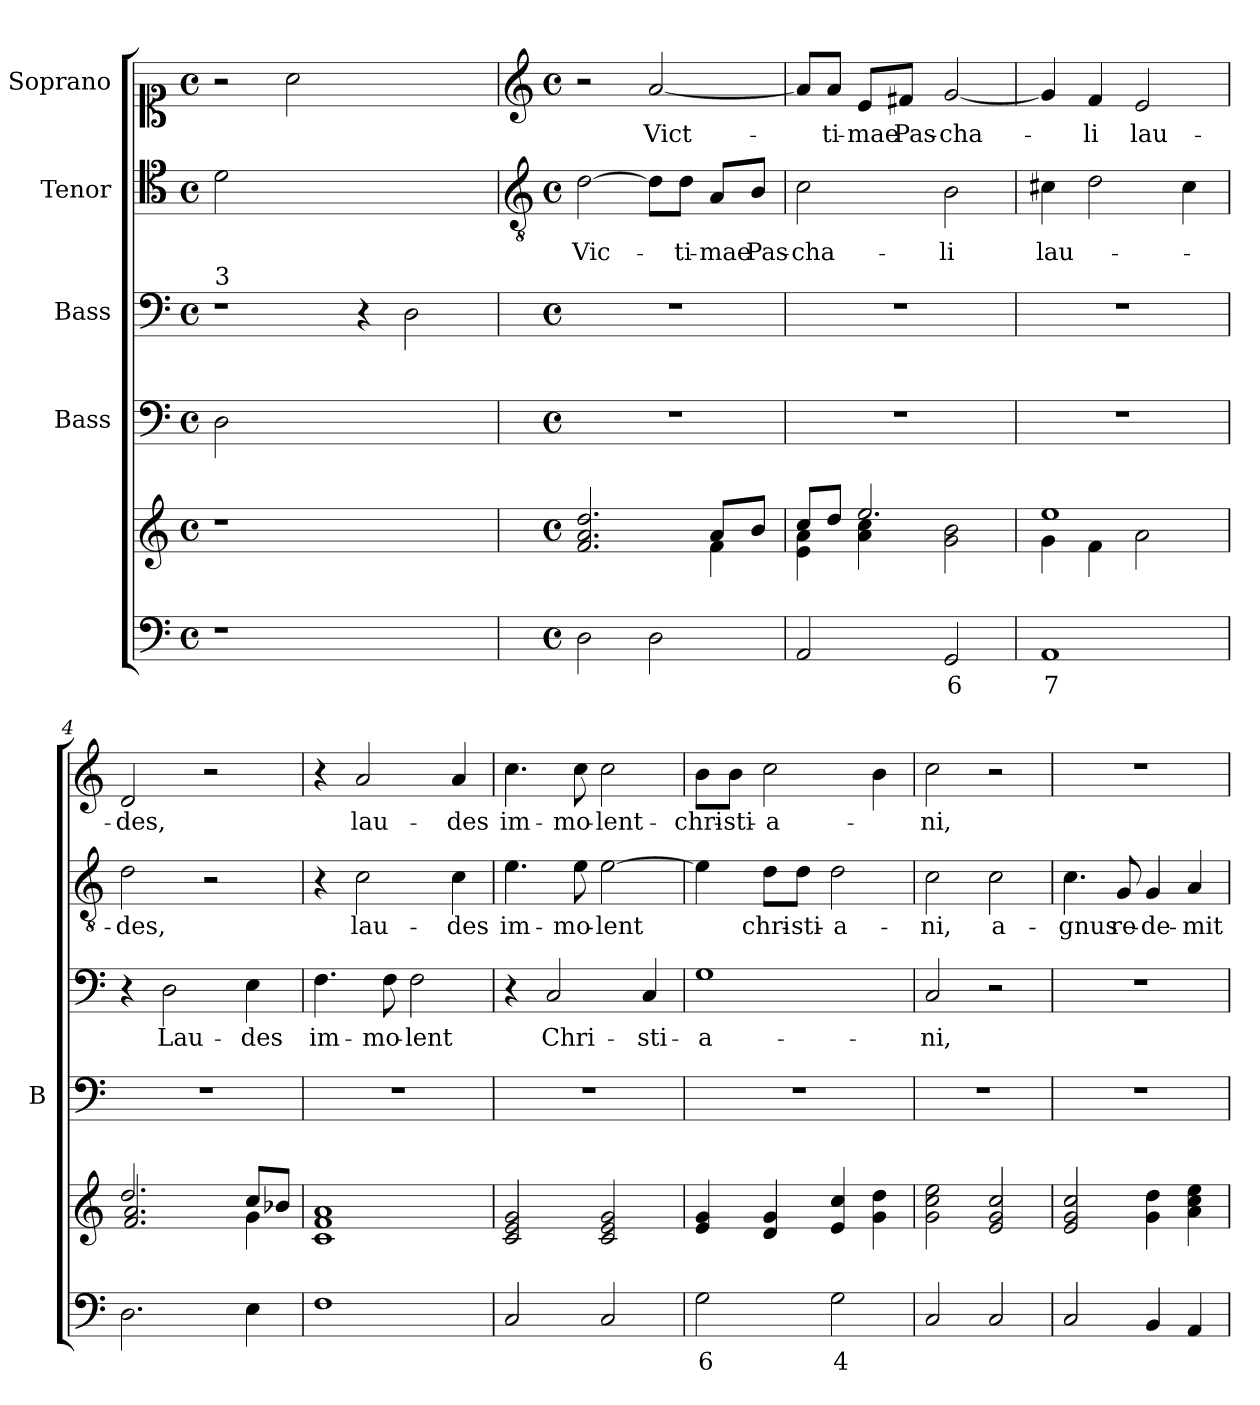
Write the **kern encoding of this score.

**kern	**text	**kern	**kern	**kern	**text	**kern	**text	**kern	**text
*part5	*part5	*part5	*part4	*part3	*part3	*part2	*part2	*part1	*part1
*staff6	*staff6	*staff5	*staff4	*staff3	*staff3	*staff2	*staff2	*staff1	*staff1
*	*	*	*I"Bass	*I"Bass	*	*I"Tenor	*	*I"Soprano	*
*	*	*	*I'B	*	*	*	*	*	*
*clefF4	*	*clefG2	*clefF4	*clefF4	*	*clefC4	*	*clefC1	*
*k[]	*	*k[]	*k[]	*k[]	*	*k[]	*	*k[]	*
*C:	*	*C:	*C:	*C:	*	*C:	*	*C:	*
*M4/4	*	*M4/4	*M4/4	*M4/4	*	*M4/4	*	*M4/4	*
*met(c)	*	*met(c)	*met(c)	*met(c)	*	*met(c)	*	*met(c)	*
=	=	=	=	=	=	=	=	=	=
!	!	!	!	!LO:TX:a:t=3	!	!	!	!	!
1r	.	1r	2D\	1r	.	2d\	.	2r	.
.	.	.	1ryy	.	.	1ryy	.	2a\	.
2.ryy	.	2.ryy	.	4r	.	.	.	2.ryy	.
.	.	.	.	2D\	.	.	.	.	.
.	.	.	4ryy	.	.	4ryy	.	.	.
!!LO:LB:g=z
=1	=1	=1	=1	=1	=1	=1	=1	=1	=1
*	*	*	*	*	*	*clefGv2	*	*clefG2	*
*M4/4	*	*M4/4	*M4/4	*M4/4	*	*M4/4	*	*M4/4	*
*met(c)	*	*met(c)	*met(c)	*met(c)	*	*met(c)	*	*met(c)	*
*^	*	*^	*	*	*	*	*	*	*
2D\	2ryy	.	2.f/ 2.a/ 2.dd/	2.ryy	1r	1r	.	[2d\	Vic-	2r	.
2D\	4D\yy	.	.	.	.	.	.	8d\L]	.	[2a/	Vict-
.	.	.	.	.	.	.	.	8d\J	-ti-	.	.
.	8D\Lyy	5	8a/L	4f\	.	.	.	8A/L	-mae	.	.
.	8D\Jyy	6	8b/J	.	.	.	.	8B/J	Pas-	.	.
=2	=2	=2	=2	=2	=2	=2	=2	=2	=2	=2	=2
2AA/	4AA/yy	.	8cc/L	4e\ 4a\	1r	1r	.	2c\	-cha-	8a/L]	.
.	.	.	8dd/J	.	.	.	.	.	.	8a/J	-ti-
.	4AA/yy	5	2.ee/	4a\ 4cc\	.	.	.	.	.	8e/L	-mae
.	.	.	.	.	.	.	.	.	.	8f#X/J	Pas-
2GG/	2ryy	6	.	2g\ 2b\	.	.	.	2B\	-li	[2g/	-cha-
=3	=3	=3	=3	=3	=3	=3	=3	=3	=3	=3	=3
1AA	4AA/yy	7	1ee	4g\	1r	1r	.	4c#X\	lau-	4g/]	.
.	4AA/yy	6	.	4f\	.	.	.	2d\	.	4f/	-li
.	2AA/yy	5	.	2a\	.	.	.	.	.	2e/	lau-
.	.	.	.	.	.	.	.	4c#\	.	.	.
*v	*v	*	*	*	*	*	*	*	*	*	*
=4	=4	=4	=4	=4	=4	=4	=4	=4	=4	=4
2.D\	.	2.dd/	2.f/ 2.a/	1r	4r	.	2d\	-des,	2d/	-des,
.	.	.	.	.	2D\	Lau-	.	.	.	.
.	.	.	.	.	.	.	2r	.	2r	.
4E\	.	8cc/L	4g\	.	4E\	-des	.	.	.	.
.	.	8b-X/J	.	.	.	.	.	.	.	.
!!LO:LB:g=z
=5	=5	=5	=5	=5	=5	=5	=5	=5	=5	=5
1F	.	1a	1c 1f	1r	4.F\	im-	4r	.	4r	.
.	.	.	.	.	.	.	2c\	lau-	2a/	lau-
.	.	.	.	.	8F\	-mo-	.	.	.	.
.	.	.	.	.	2F\	-lent	.	.	.	.
.	.	.	.	.	.	.	4c\	-des	4a/	-des
*	*	*v	*v	*	*	*	*	*	*	*
=6	=6	=6	=6	=6	=6	=6	=6	=6	=6
2C/	.	2c/ 2e/ 2g/	1r	4r	.	4.e\	im-	4.cc\	im-
.	.	.	.	2C/	Chri-	.	.	.	.
.	.	.	.	.	.	8e\	-mo-	8cc\	-mo-
2C/	.	2c/ 2e/ 2g/	.	.	.	[2e\	-lent	2cc\	-lent-
.	.	.	.	4C/	-sti-	.	.	.	.
=7	=7	=7	=7	=7	=7	=7	=7	=7	=7
*^	*	*	*	*	*	*	*	*	*
2G\	4G\yy	6	4e/ 4g/	1r	1G	-a-	4e\]	.	8b\L	-chri-
.	.	.	.	.	.	.	.	.	8b\J	-sti-
.	4G\yy	5	4d/ 4g/	.	.	.	8d\L	chri-	2cc\	-a-
.	.	.	.	.	.	.	8d\J	-sti-	.	.
2G\	4G\yy	4	4e/ 4cc/	.	.	.	2d\	-a-	.	.
.	4G\yy	3	4g\ 4dd\	.	.	.	.	.	4b\	.
*v	*v	*	*	*	*	*	*	*	*	*
=8	=8	=8	=8	=8	=8	=8	=8	=8	=8
2C/	.	2g\ 2cc\ 2ee\	1r	2C/	-ni,	2c\	-ni,	2cc\	-ni,
2C/	.	2e/ 2g/ 2cc/	.	2r	.	2c\	a-	2r	.
=9	=9	=9	=9	=9	=9	=9	=9	=9	=9
2C/	.	2e/ 2g/ 2cc/	1r	1r	.	4.c\	-gnus	1r	.
.	.	.	.	.	.	8G/	re-	.	.
4BB/	.	4g\ 4dd\	.	.	.	4G/	-de-	.	.
4AA/	.	4a\ 4cc\ 4ee\	.	.	.	4A/	-mit	.	.
=	=	=	=	=	=	=	=	=	=
*-	*-	*-	*-	*-	*-	*-	*-	*-	*-
